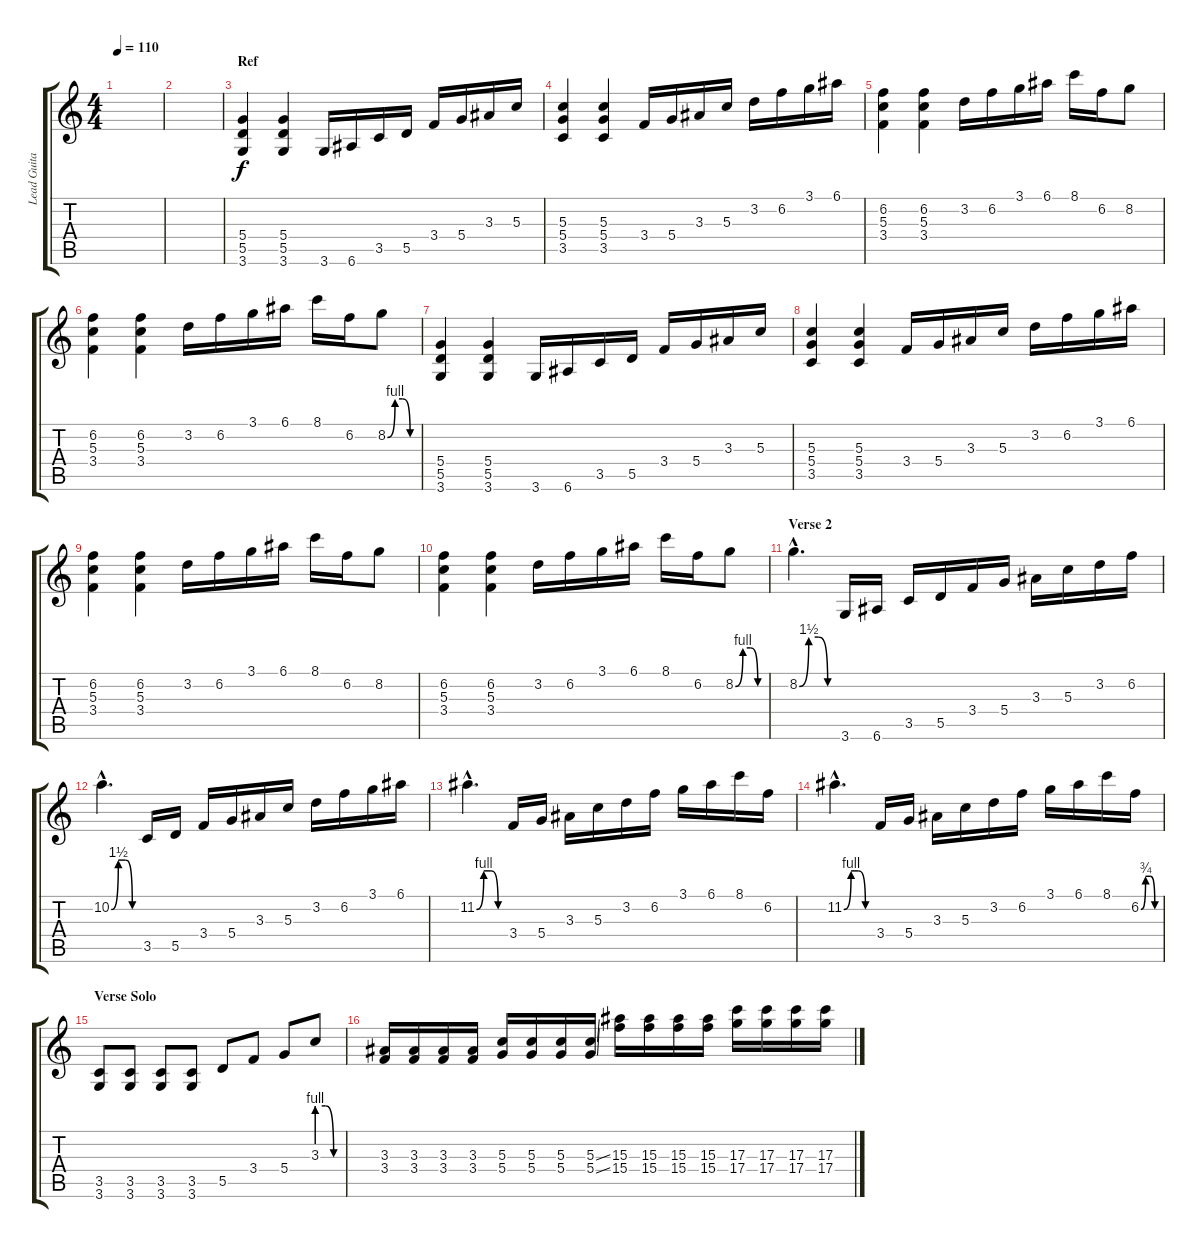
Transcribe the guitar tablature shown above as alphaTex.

\track ("Lead Guitar" "Lead Guita") {instrument overdrivenguitar}
\staff {score tabs}
\tuning (E4 B3 G3 D3 A2 E2) {hide}
\ts (4 4)
\tempo 110
\clef g2
\ks c
|
|
\section ("" "Ref")
(5.4 5.5 3.6).4 (5.4 5.5 3.6).4 3.6.16 6.6.16 3.5.16 5.5.16 3.4.16 5.4.16 3.3.16 5.3.16 |
(5.3 5.4 3.5).4 (5.3 5.4 3.5).4 3.4.16 5.4.16 3.3.16 5.3.16 3.2.16 6.2.16 3.1.16 6.1.16 |
(6.2 5.3 3.4).4 (6.2 5.3 3.4).4 3.2.16 6.2.16 3.1.16 6.1.16 8.1.16 6.2.16 8.2.8 |
(6.2 5.3 3.4).4 (6.2 5.3 3.4).4 3.2.16 6.2.16 3.1.16 6.1.16 8.1.16 6.2.16 8.2{be (custom 0 0 15 4 30 4 45 0 60 0)}.8 |
(5.4 5.5 3.6).4 (5.4 5.5 3.6).4 3.6.16 6.6.16 3.5.16 5.5.16 3.4.16 5.4.16 3.3.16 5.3.16 |
(5.3 5.4 3.5).4 (5.3 5.4 3.5).4 3.4.16 5.4.16 3.3.16 5.3.16 3.2.16 6.2.16 3.1.16 6.1.16 |
(6.2 5.3 3.4).4 (6.2 5.3 3.4).4 3.2.16 6.2.16 3.1.16 6.1.16 8.1.16 6.2.16 8.2.8 |
(6.2 5.3 3.4).4 (6.2 5.3 3.4).4 3.2.16 6.2.16 3.1.16 6.1.16 8.1.16 6.2.16 8.2{be (custom 0 0 15 4 30 4 45 0 60 0)}.8 |
\section ("" "Verse 2")
8.2{be (custom 0 0 15 6 30 6 45 0 60 0) hac}.4{d} 3.6.16 6.6.16 3.5.16 5.5.16 3.4.16 5.4.16 3.3.16 5.3.16 3.2.16 6.2.16 |
10.2{be (custom 0 0 15 6 30 6 45 0 60 0) hac}.4{d} 3.5.16 5.5.16 3.4.16 5.4.16 3.3.16 5.3.16 3.2.16 6.2.16 3.1.16 6.1.16 |
11.2{be (custom 0 0 15 4 30 4 45 0 60 0) hac}.4{d} 3.4.16 5.4.16 3.3.16 5.3.16 3.2.16 6.2.16 3.1.16 6.1.16 8.1.16 6.2.16 |
11.2{be (custom 0 0 15 4 30 4 45 0 60 0) hac}.4{d} 3.4.16 5.4.16 3.3.16 5.3.16 3.2.16 6.2.16 3.1.16 6.1.16 8.1.16 6.2{be (custom 0 0 15 3 30 3 45 0 60 0)}.16 |
\section ("" "Verse Solo")
(3.5 3.6).8 (3.5 3.6).8 (3.5 3.6).8 (3.5 3.6).8 5.5.8 3.4.8 5.4.8 3.3{be (custom 0 4 20 4 40 0 60 0)}.8 |
(3.3 3.4).16 (3.3 3.4).16 (3.3 3.4).16 (3.3 3.4).16 (5.3 5.4).16 (5.3 5.4).16 (5.3 5.4).16 (5.3{ss} 5.4{ss}).16 (15.3 15.4).16 (15.3 15.4).16 (15.3 15.4).16 (15.3 15.4).16 (17.3 17.4).16 (17.3 17.4).16 (17.3 17.4).16 (17.3 17.4).16
